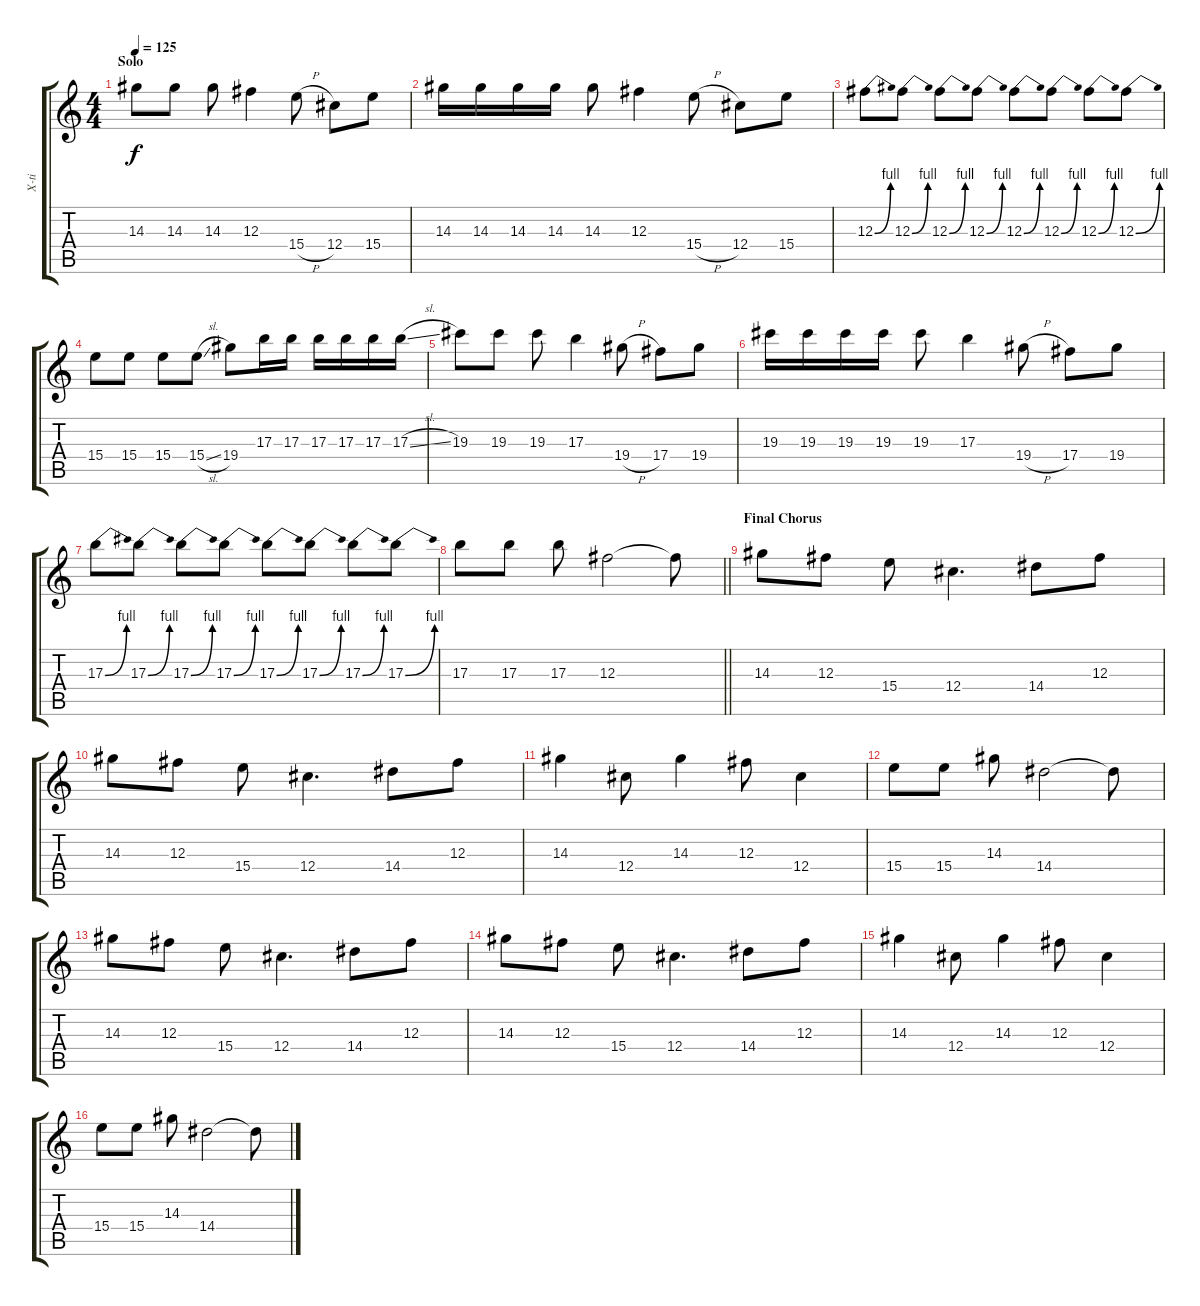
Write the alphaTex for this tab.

\track ("X-ti" "X-ti") {instrument overdrivenguitar}
\staff {score tabs}
\tuning (Eb4 Bb3 Gb3 Db3 Ab2 Db2) {hide}
\ts (4 4)
\section ("" "Solo")
\tempo 125
\clef g2
\ks c
14.3.8{dy f} 14.3.8 14.3.8 12.3.4 15.4{h}.8 12.4.8 15.4.8 |
14.3.16 14.3.16 14.3.16 14.3.16 14.3.8 12.3.4 15.4{h}.8 12.4.8 15.4.8 |
12.3{be (bend 0 0 60 4)}.8 12.3{be (bend 0 0 60 4)}.8 12.3{be (bend 0 0 60 4)}.8 12.3{be (bend 0 0 60 4)}.8 12.3{be (bend 0 0 60 4)}.8 12.3{be (bend 0 0 60 4)}.8 12.3{be (bend 0 0 60 4)}.8 12.3{be (bend 0 0 60 4)}.8 |
15.4.8 15.4.8 15.4.8 15.4{sl}.8 19.4.8 17.3.16 17.3.16 17.3.16 17.3.16 17.3.16 17.3{sl}.16 |
19.3.8 19.3.8 19.3.8 17.3.4 19.4{h}.8 17.4.8 19.4.8 |
19.3.16 19.3.16 19.3.16 19.3.16 19.3.8 17.3.4 19.4{h}.8 17.4.8 19.4.8 |
17.3{be (bend 0 0 60 4)}.8 17.3{be (bend 0 0 60 4)}.8 17.3{be (bend 0 0 60 4)}.8 17.3{be (bend 0 0 60 4)}.8 17.3{be (bend 0 0 60 4)}.8 17.3{be (bend 0 0 60 4)}.8 17.3{be (bend 0 0 60 4)}.8 17.3{be (bend 0 0 60 4)}.8 |
\barLineRight lightlight
17.3.8 17.3.8 17.3.8 12.3.2 12.3{t}.8 |
\section ("" "Final Chorus")
14.3.8 12.3.8 15.4.8 12.4.4{d} 14.4.8 12.3.8 |
14.3.8 12.3.8 15.4.8 12.4.4{d} 14.4.8 12.3.8 |
14.3.4 12.4.8 14.3.4 12.3.8 12.4.4 |
15.4.8 15.4.8 14.3.8 14.4.2 14.4{t}.8 |
14.3.8 12.3.8 15.4.8 12.4.4{d} 14.4.8 12.3.8 |
14.3.8 12.3.8 15.4.8 12.4.4{d} 14.4.8 12.3.8 |
14.3.4 12.4.8 14.3.4 12.3.8 12.4.4 |
15.4.8 15.4.8 14.3.8 14.4.2 14.4{t}.8
